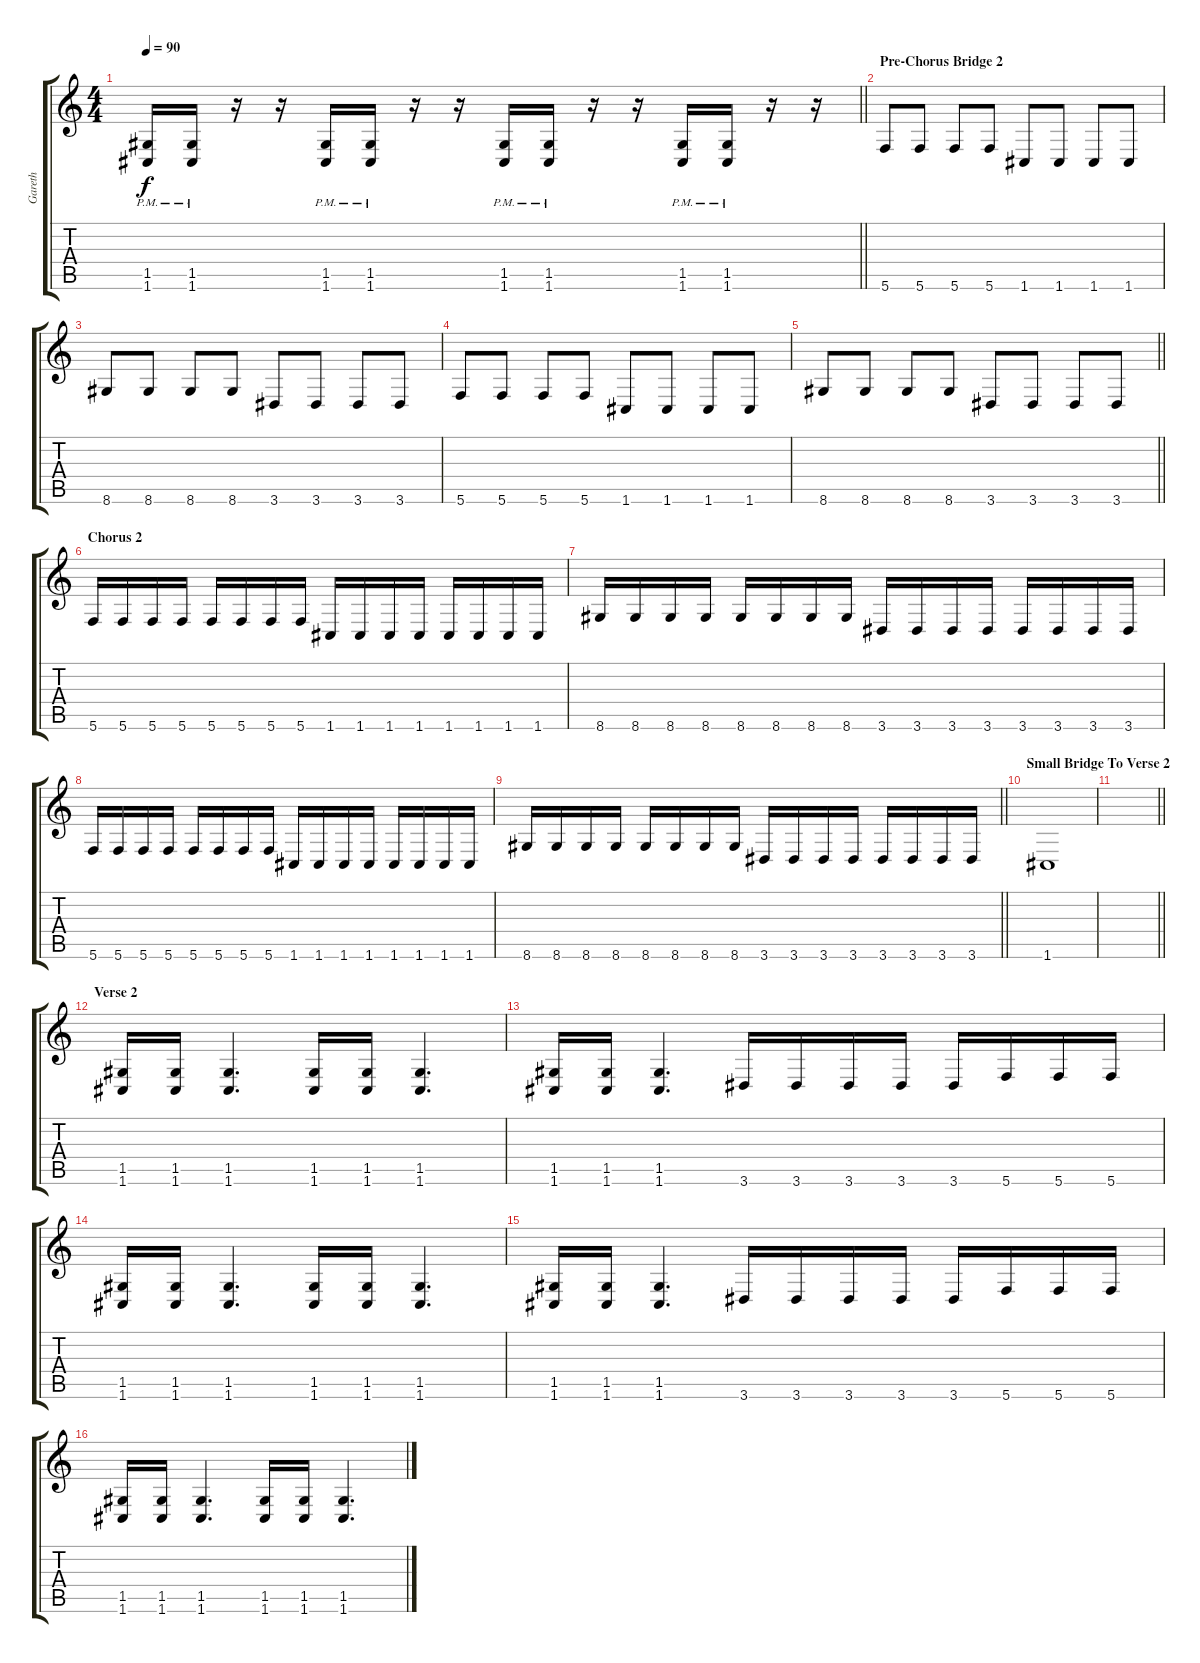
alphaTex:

\track ("Gareth" "Gareth") {instrument electricbasspick}
\staff {score tabs}
\tuning (D4 A3 F3 C3 G2 C2) {hide}
\ts (4 4)
\tempo 90
\clef g2
\barLineRight lightlight
\ks c
(1.5{pm} 1.6{pm}).16{dy f} (1.5{pm} 1.6{pm}).16 r.16 r.16 (1.5{pm} 1.6{pm}).16 (1.5{pm} 1.6{pm}).16 r.16 r.16 (1.5{pm} 1.6{pm}).16 (1.5{pm} 1.6{pm}).16 r.16 r.16 (1.5{pm} 1.6{pm}).16 (1.5{pm} 1.6{pm}).16 r.16 r.16 |
\section ("" "Pre-Chorus Bridge 2")
5.6.8 5.6.8 5.6.8 5.6.8 1.6.8 1.6.8 1.6.8 1.6.8 |
8.6.8 8.6.8 8.6.8 8.6.8 3.6.8 3.6.8 3.6.8 3.6.8 |
5.6.8 5.6.8 5.6.8 5.6.8 1.6.8 1.6.8 1.6.8 1.6.8 |
\barLineRight lightlight
8.6.8 8.6.8 8.6.8 8.6.8 3.6.8 3.6.8 3.6.8 3.6.8 |
\section ("" "Chorus 2")
5.6.16 5.6.16 5.6.16 5.6.16 5.6.16 5.6.16 5.6.16 5.6.16 1.6.16 1.6.16 1.6.16 1.6.16 1.6.16 1.6.16 1.6.16 1.6.16 |
8.6.16 8.6.16 8.6.16 8.6.16 8.6.16 8.6.16 8.6.16 8.6.16 3.6.16 3.6.16 3.6.16 3.6.16 3.6.16 3.6.16 3.6.16 3.6.16 |
5.6.16 5.6.16 5.6.16 5.6.16 5.6.16 5.6.16 5.6.16 5.6.16 1.6.16 1.6.16 1.6.16 1.6.16 1.6.16 1.6.16 1.6.16 1.6.16 |
\barLineRight lightlight
8.6.16 8.6.16 8.6.16 8.6.16 8.6.16 8.6.16 8.6.16 8.6.16 3.6.16 3.6.16 3.6.16 3.6.16 3.6.16 3.6.16 3.6.16 3.6.16 |
\section ("" "Small Bridge To Verse 2")
1.6.1 |
\barLineRight lightlight
|
\section ("" "Verse 2")
(1.5 1.6).16 (1.5 1.6).16 (1.5 1.6).4{d} (1.5 1.6).16 (1.5 1.6).16 (1.5 1.6).4{d} |
(1.5 1.6).16 (1.5 1.6).16 (1.5 1.6).4{d} 3.6.16 3.6.16 3.6.16 3.6.16 3.6.16 5.6.16 5.6.16 5.6.16 |
(1.5 1.6).16 (1.5 1.6).16 (1.5 1.6).4{d} (1.5 1.6).16 (1.5 1.6).16 (1.5 1.6).4{d} |
(1.5 1.6).16 (1.5 1.6).16 (1.5 1.6).4{d} 3.6.16 3.6.16 3.6.16 3.6.16 3.6.16 5.6.16 5.6.16 5.6.16 |
(1.5 1.6).16 (1.5 1.6).16 (1.5 1.6).4{d} (1.5 1.6).16 (1.5 1.6).16 (1.5 1.6).4{d}
